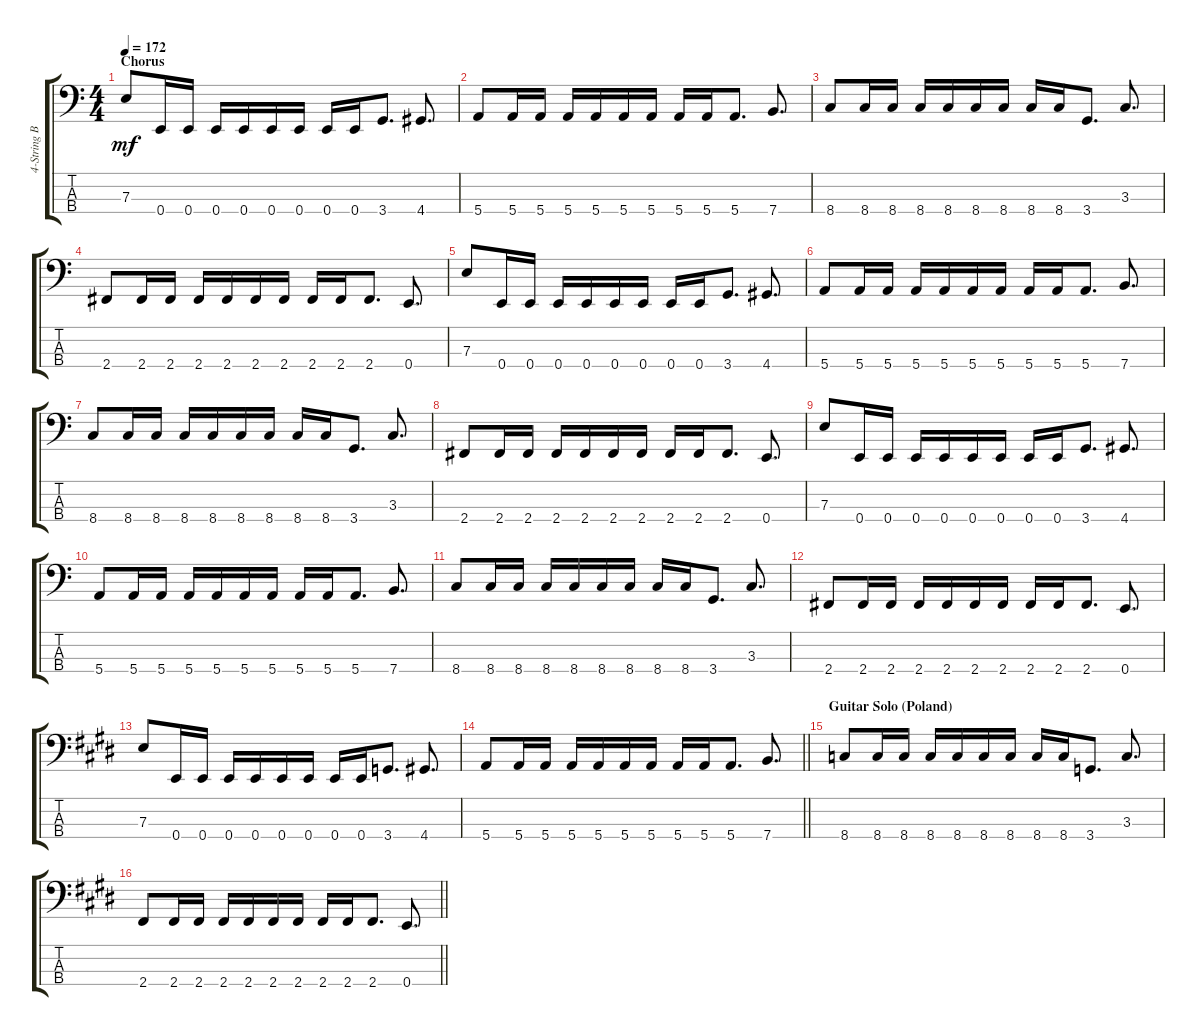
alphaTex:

\track ("4-String Bass" "4-String B") {instrument electricbasspick}
\staff {score tabs}
\tuning (G2 D2 A1 E1) {hide}
\ts (4 4)
\section ("" "Chorus")
\tempo 172
\clef f4
\ks c
7.3.8{dy mf} 0.4.16 0.4.16 0.4.16 0.4.16 0.4.16 0.4.16 0.4.16 0.4.16 3.4.8{d} 4.4.8{d} |
5.4.8 5.4.16 5.4.16 5.4.16 5.4.16 5.4.16 5.4.16 5.4.16 5.4.16 5.4.8{d} 7.4.8{d} |
8.4.8 8.4.16 8.4.16 8.4.16 8.4.16 8.4.16 8.4.16 8.4.16 8.4.16 3.4.8{d} 3.3.8{d} |
2.4.8 2.4.16 2.4.16 2.4.16 2.4.16 2.4.16 2.4.16 2.4.16 2.4.16 2.4.8{d} 0.4.8{d} |
7.3.8 0.4.16 0.4.16 0.4.16 0.4.16 0.4.16 0.4.16 0.4.16 0.4.16 3.4.8{d} 4.4.8{d} |
5.4.8 5.4.16 5.4.16 5.4.16 5.4.16 5.4.16 5.4.16 5.4.16 5.4.16 5.4.8{d} 7.4.8{d} |
8.4.8 8.4.16 8.4.16 8.4.16 8.4.16 8.4.16 8.4.16 8.4.16 8.4.16 3.4.8{d} 3.3.8{d} |
2.4.8 2.4.16 2.4.16 2.4.16 2.4.16 2.4.16 2.4.16 2.4.16 2.4.16 2.4.8{d} 0.4.8{d} |
7.3.8 0.4.16 0.4.16 0.4.16 0.4.16 0.4.16 0.4.16 0.4.16 0.4.16 3.4.8{d} 4.4.8{d} |
5.4.8 5.4.16 5.4.16 5.4.16 5.4.16 5.4.16 5.4.16 5.4.16 5.4.16 5.4.8{d} 7.4.8{d} |
8.4.8 8.4.16 8.4.16 8.4.16 8.4.16 8.4.16 8.4.16 8.4.16 8.4.16 3.4.8{d} 3.3.8{d} |
2.4.8 2.4.16 2.4.16 2.4.16 2.4.16 2.4.16 2.4.16 2.4.16 2.4.16 2.4.8{d} 0.4.8{d} |
\ks e
7.3.8 0.4.16 0.4.16 0.4.16 0.4.16 0.4.16 0.4.16 0.4.16 0.4.16 3.4.8{d} 4.4.8{d} |
\barLineRight lightlight
5.4.8 5.4.16 5.4.16 5.4.16 5.4.16 5.4.16 5.4.16 5.4.16 5.4.16 5.4.8{d} 7.4.8{d} |
\section ("" "Guitar Solo (Poland)")
8.4.8 8.4.16 8.4.16 8.4.16 8.4.16 8.4.16 8.4.16 8.4.16 8.4.16 3.4.8{d} 3.3.8{d} |
\barLineRight lightlight
2.4.8 2.4.16 2.4.16 2.4.16 2.4.16 2.4.16 2.4.16 2.4.16 2.4.16 2.4.8{d} 0.4.8{d}
